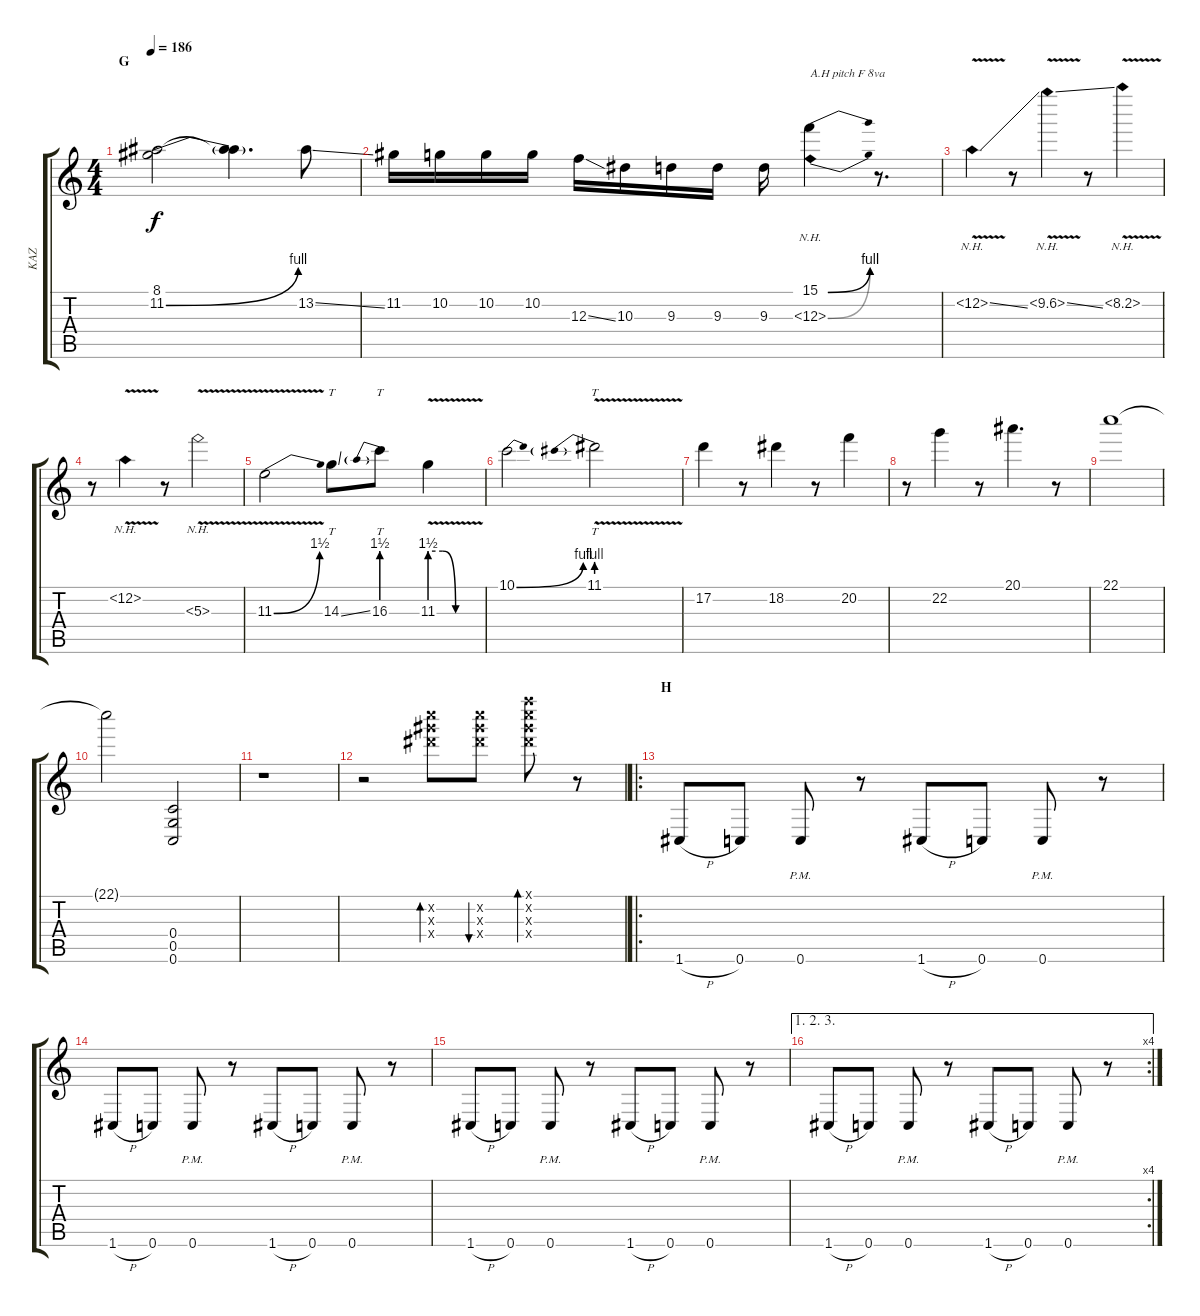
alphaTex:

\track ("KAZ" "KAZ") {instrument distortionguitar}
\staff {score tabs}
\tuning (D4 A3 F3 C3 G2 C2) {hide}
\ts (4 4)
\section ("" "G")
\tempo 186
\clef g2
\ks c
(8.1 11.2{be (bend 0 0 60 4)}).2{dy f} (8.1{t} 11.2{t}).4{d} 13.2{ss}.8 |
11.2.16 10.2.16 10.2.16 10.2.16 12.3{ss}.16 10.3.16 9.3.16 9.3.16 9.3.16 (15.1{be (bend 0 0 60 4)} 12.3{be (bend 0 0 60 4) nh}).4{txt "A.H pitch F 8va"} r.8{d} |
13.2{nh v ss}.4 r.8 10.2{nh v ss}.4 r.8 8.2{nh v}.4 |
r.8 6.2{nh v}.4 r.8 5.3{nh v}.2 |
11.3{be (bend 0 0 60 6) v}.2 14.3{ss}.8{tt} 16.3{be (prebend 0 6 60 6)}.8{tt} 11.3{be (custom 0 6 15 6 30 0 60 0) v}.4 |
10.1{be (bend 0 0 60 4)}.2 11.1{be (prebend 0 4 60 4) v}.2{tt} |
17.2.4 r.8 18.2.4 r.8 20.2.4 |
r.8 22.2.4 r.8 20.1.4{d} r.8 |
22.1.1 |
22.1{t}.2 (0.4 0.5 0.6).2 |
r.1 |
r.2 (27.2{x} 27.3{x} 27.4{x}).8{bd 60} (27.2{x} 27.3{x} 27.4{x}).8{bu 60} (27.1{x} 27.2{x} 27.3{x} 27.4{x}).8{bd 60} r.8 |
\ro
\section ("" "H")
1.6{h}.8 0.6.8 0.6{pm}.8 r.8 1.6{h}.8 0.6.8 0.6{pm}.8 r.8 |
1.6{h}.8 0.6.8 0.6{pm}.8 r.8 1.6{h}.8 0.6.8 0.6{pm}.8 r.8 |
1.6{h}.8 0.6.8 0.6{pm}.8 r.8 1.6{h}.8 0.6.8 0.6{pm}.8 r.8 |
\ae (1 2 3)
\rc 4
1.6{h}.8 0.6.8 0.6{pm}.8 r.8 1.6{h}.8 0.6.8 0.6{pm}.8 r.8
